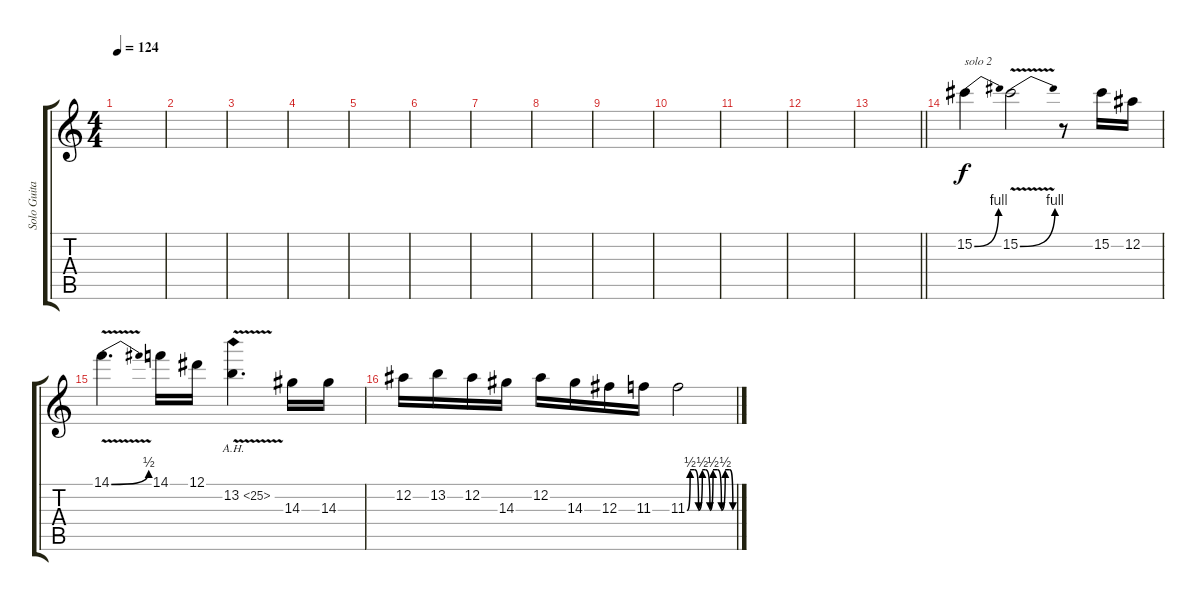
\track ("Solo Guitar" "Solo Guita") {instrument distortionguitar}
\staff {score tabs}
\tuning (Eb4 Bb3 Gb3 Db3 Ab2 Eb2) {hide}
\ts (4 4)
\tempo 124
\clef g2
\ks c
|
|
|
|
|
|
|
|
|
|
|
|
\barLineRight lightlight
|
15.2{be (bend 0 0 60 4)}.4{txt "solo 2"} 15.2{be (bend 0 0 60 4) v}.2 r.8 15.2.16 12.2.16 |
14.1{be (bend 0 0 60 2) v}.4{d} 14.1.16 12.1.16 13.2{ah 12 v}.4{d} 14.3.16 14.3.16 |
12.2.16 13.2.16 12.2.16 14.3.16 12.2.16 14.3.16 12.3.16 11.3.16 11.3{be (custom 0 0 4 2 10 2 15 0 20 2 24 2 30 0 34 2 40 2 45 0 50 2 56 2 60 0)}.2
